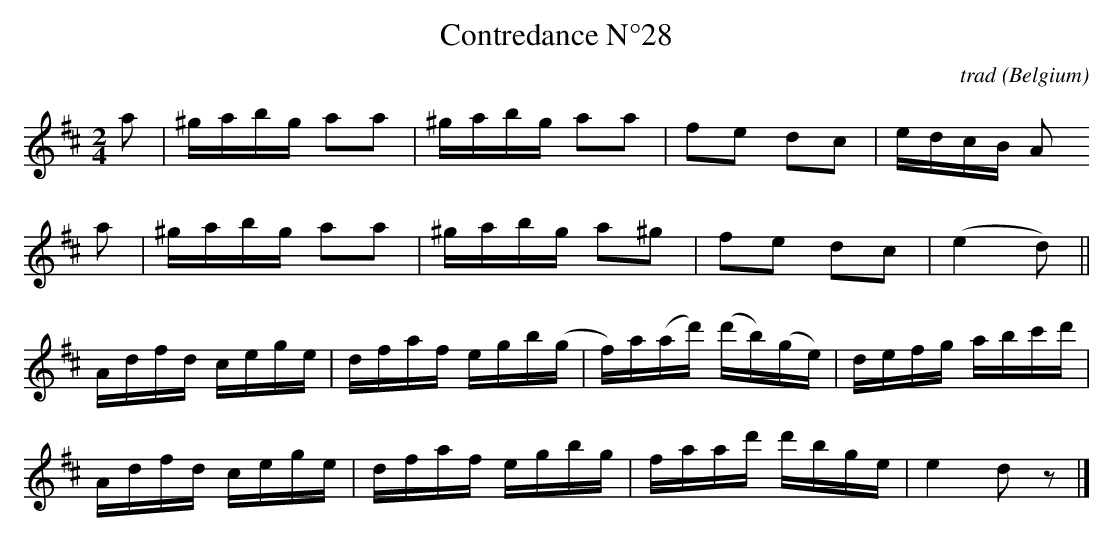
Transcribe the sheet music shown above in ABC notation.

X:1
T:Contredance N°28
C:trad
O:Belgium
M:2/4
L:1/16
K:Dmaj
a2|^gabg a2a2|^gabg a2a2|f2e2 d2c2|edcB A2
a2|^gabg a2a2|^gabg a2^g2|f2e2 d2c2|(e4 d2)||
Adfd cege|dfaf egb(g|f)a(ad') (d'b)(ge)|defg abc'd'|
Adfd cege|dfaf egbg|faad' d'bge|e4 d2z2|]
